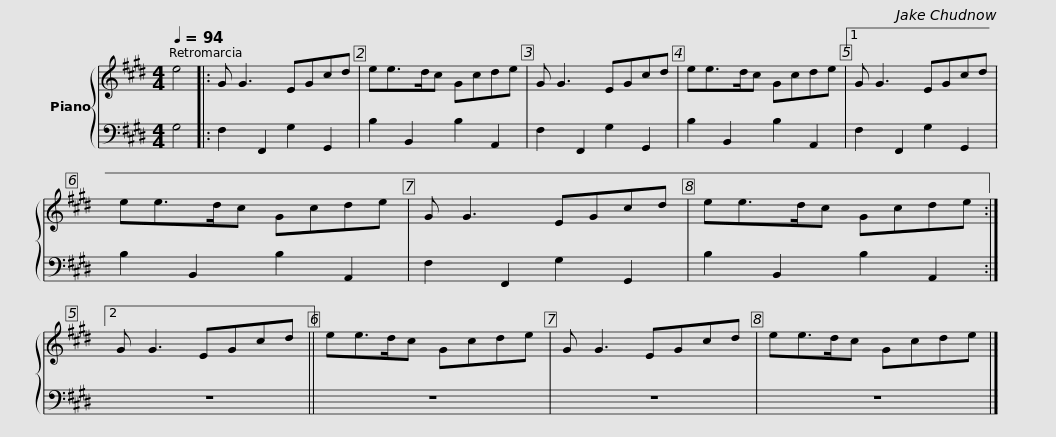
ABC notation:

X:1
%%score { 1 | 2 }
L:1/8
Q:1/4=94
M:4/4
I:linebreak $
K:E
V:1 treble
V:2 bass
V:1
 e4 |: G G3 EGcd | ee>dc Gcde | G G3 EGcd | ee>dc Gcde |1 %5
 G G3 EGcd | ee>dc Gcde |$ G G3 EGcd | ee>dc Gcde :|2 G G3 EGcd || %10
 ee>dc Gcde | G G3 EGcd | ee>dc Gcde |] %13
V:2
 G,4 |: F,2 F,,2 G,2 G,,2 | B,2 B,,2 B,2 A,,2 | F,2 F,,2 G,2 G,,2 | B,2 B,,2 B,2 A,,2 |1 %5
 F,2 F,,2 G,2 G,,2 | B,2 B,,2 B,2 A,,2 |$ F,2 F,,2 G,2 G,,2 | B,2 B,,2 B,2 A,,2 :|2 z8 || %10
 z8 | z8 | z8 |] %13
